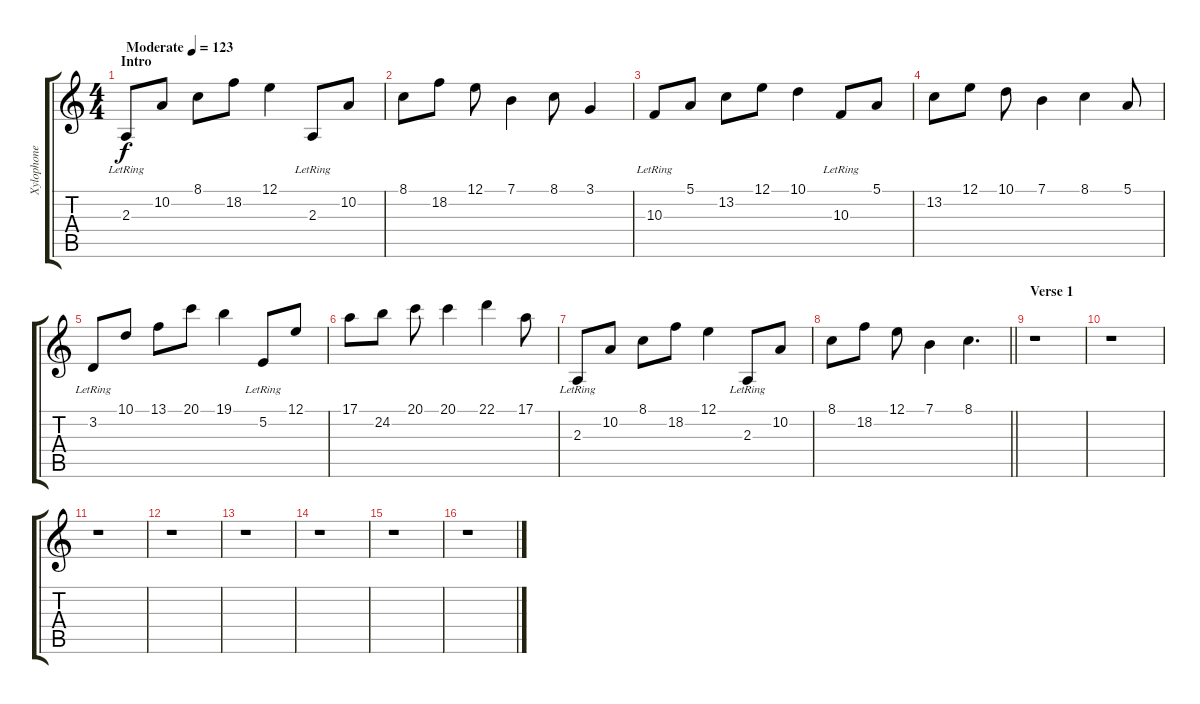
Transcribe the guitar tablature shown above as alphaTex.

\track ("Xylophone" "Xylophone") {instrument vibraphone}
\staff {score tabs}
\tuning (E4 B3 G3 D3 A2 E2) {hide}
\ts (4 4)
\section ("" "Intro")
\tempo (123 "Moderate")
\clef g2
\ks c
2.3{lr}.8{dy f instrument vibraphone} 10.2.8 8.1.8 18.2.8 12.1.4 2.3{lr}.8 10.2.8 |
8.1.8 18.2.8 12.1.8 7.1.4 8.1.8 3.1.4 |
10.3{lr}.8 5.1.8 13.2.8 12.1.8 10.1.4 10.3{lr}.8 5.1.8 |
13.2.8 12.1.8 10.1.8 7.1.4 8.1.4 5.1.8 |
3.2{lr}.8 10.1.8 13.1.8 20.1.8 19.1.4 5.2{lr}.8 12.1.8 |
17.1.8 24.2.8 20.1.8 20.1.4 22.1.4 17.1.8 |
2.3{lr}.8 10.2.8 8.1.8 18.2.8 12.1.4 2.3{lr}.8 10.2.8 |
\barLineRight lightlight
8.1.8 18.2.8 12.1.8 7.1.4 8.1.4{d} |
\section ("" "Verse 1")
r.1 |
r.1 |
r.1 |
r.1 |
r.1 |
r.1 |
r.1 |
r.1
